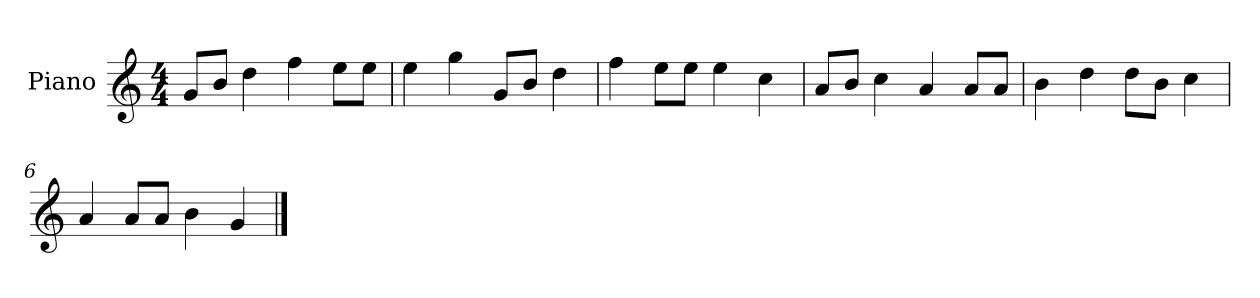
**kern
*part1
*staff1
*I"Piano
*I'P-no
*clefG2
*k[]
*M4/4
*MM90
=1
8g/L
8b/J
4dd\
4ff\
8ee\L
8ee\J
=2
4ee\
4gg\
8g/L
8b/J
4dd\
=3
4ff\
8ee\L
8ee\J
4ee\
4cc\
=4
8a/L
8b/J
4cc\
4a/
8a/L
8a/J
=5
4b\
4dd\
8dd\L
8b\J
4cc\
=6
4a/
8a/L
8a/J
4b\
4g/
==
*-
